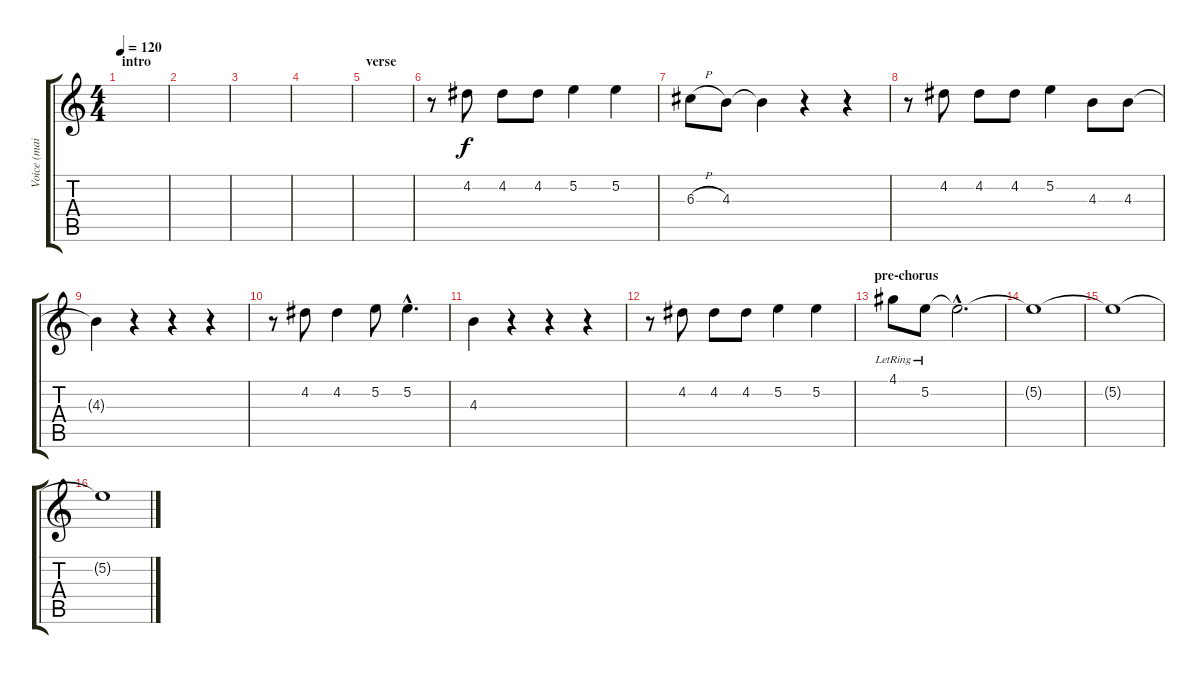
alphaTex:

\track ("Voice (main)" "Voice (mai") {instrument distortionguitar}
\staff {score tabs}
\tuning (E4 B3 G3 D3 A2 E2) {hide}
\ts (4 4)
\section ("" "intro")
\tempo 120
\clef g2
\ks c
|
|
|
|
\section ("" "verse")
|
r.8 4.2.8 4.2.8 4.2.8 5.2.4 5.2.4 |
6.3{h}.8 4.3.8 4.3{t}.4 r.4 r.4 |
r.8 4.2.8 4.2.8 4.2.8 5.2.4 4.3.8 4.3.8 |
4.3{t}.4 r.4 r.4 r.4 |
r.8 4.2.8 4.2.4 5.2.8 5.2{hac}.4{d} |
4.3.4 r.4 r.4 r.4 |
r.8 4.2.8 4.2.8 4.2.8 5.2.4 5.2.4 |
\section ("" "pre-chorus")
4.1{lr}.8{volume 14} 5.2{lr}.8 5.2{hac t}.2{d} |
5.2{t}.1 |
5.2{t}.1 |
5.2{t}.1
